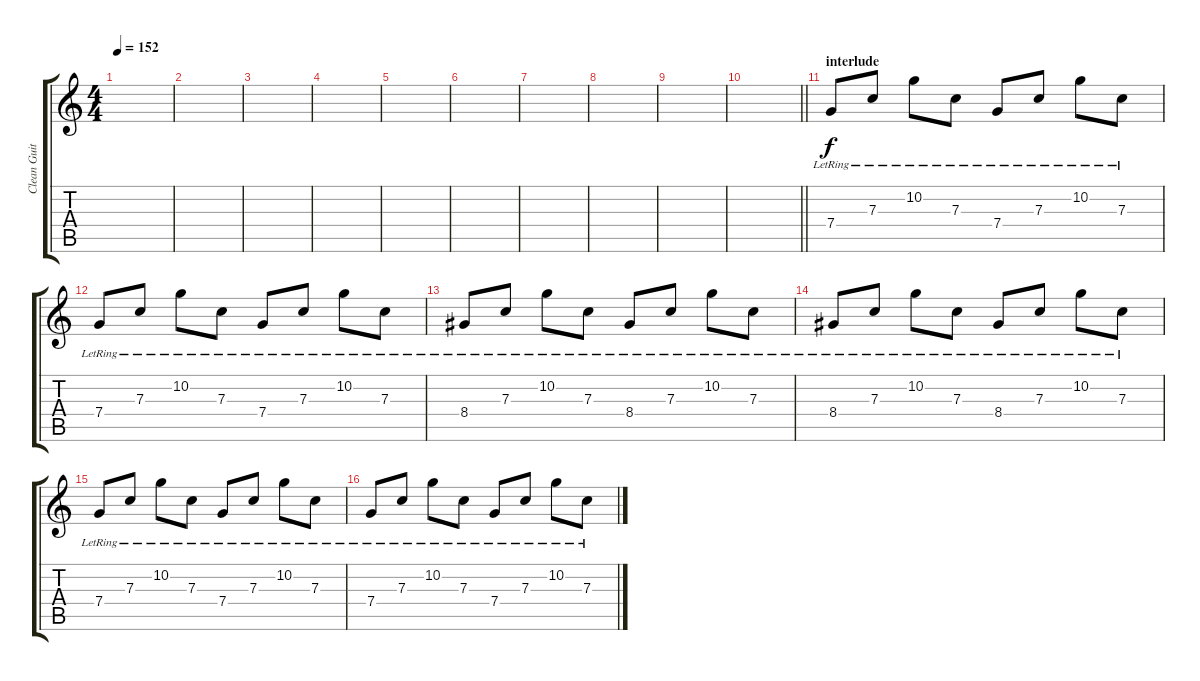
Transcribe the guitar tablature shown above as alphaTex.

\track ("Clean Guitar 2" "Clean Guit") {instrument electricguitarjazz}
\staff {score tabs}
\tuning (D4 A3 F3 C3 G2 C2) {hide}
\ts (4 4)
\tempo 152
\clef g2
\ks c
|
|
|
|
|
|
|
|
|
\barLineRight lightlight
|
\section ("" "interlude")
7.4{lr}.8 7.3{lr}.8 10.2{lr}.8 7.3{lr}.8 7.4{lr}.8 7.3{lr}.8 10.2{lr}.8 7.3{lr}.8 |
7.4{lr}.8 7.3{lr}.8 10.2{lr}.8 7.3{lr}.8 7.4{lr}.8 7.3{lr}.8 10.2{lr}.8 7.3{lr}.8 |
8.4{lr}.8 7.3{lr}.8 10.2{lr}.8 7.3{lr}.8 8.4{lr}.8 7.3{lr}.8 10.2{lr}.8 7.3{lr}.8 |
8.4{lr}.8 7.3{lr}.8 10.2{lr}.8 7.3{lr}.8 8.4{lr}.8 7.3{lr}.8 10.2{lr}.8 7.3{lr}.8 |
7.4{lr}.8 7.3{lr}.8 10.2{lr}.8 7.3{lr}.8 7.4{lr}.8 7.3{lr}.8 10.2{lr}.8 7.3{lr}.8 |
7.4{lr}.8 7.3{lr}.8 10.2{lr}.8 7.3{lr}.8 7.4{lr}.8 7.3{lr}.8 10.2{lr}.8 7.3{lr}.8
